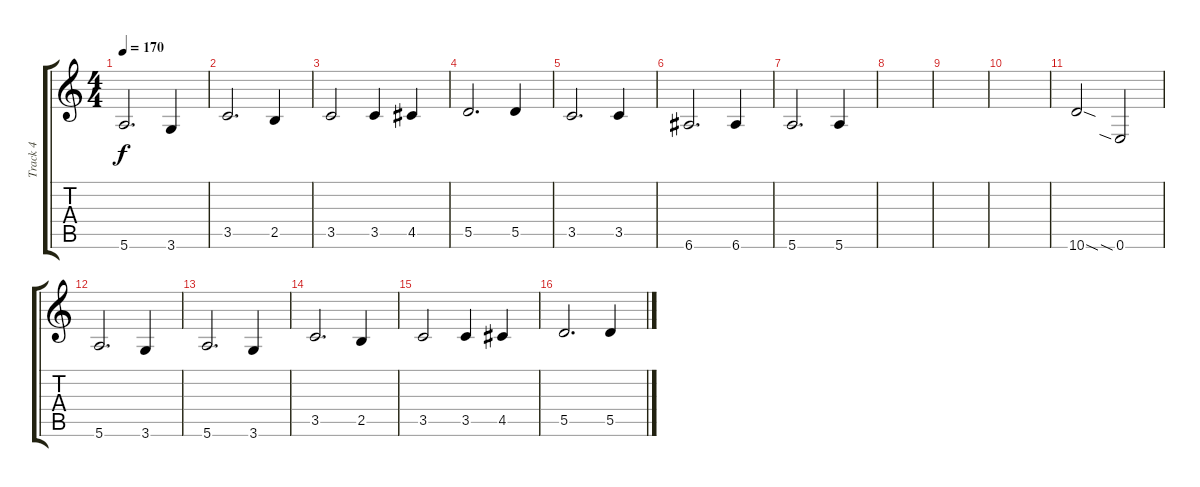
\track ("Track 4" "Track 4") {instrument electricbassfinger}
\staff {score tabs}
\tuning (E4 B3 G3 D3 A2 E2) {hide}
\ts (4 4)
\tempo 170
\clef g2
\ks c
5.6.2{d dy f} 3.6.4 |
3.5.2{d} 2.5.4 |
3.5.2 3.5.4 4.5.4 |
5.5.2{d} 5.5.4 |
3.5.2{d} 3.5.4 |
6.6.2{d} 6.6.4 |
5.6.2{d} 5.6.4 |
|
|
|
10.6{sod}.2 0.6{sia}.2 |
5.6.2{d} 3.6.4 |
5.6.2{d} 3.6.4 |
3.5.2{d} 2.5.4 |
3.5.2 3.5.4 4.5.4 |
5.5.2{d} 5.5.4
